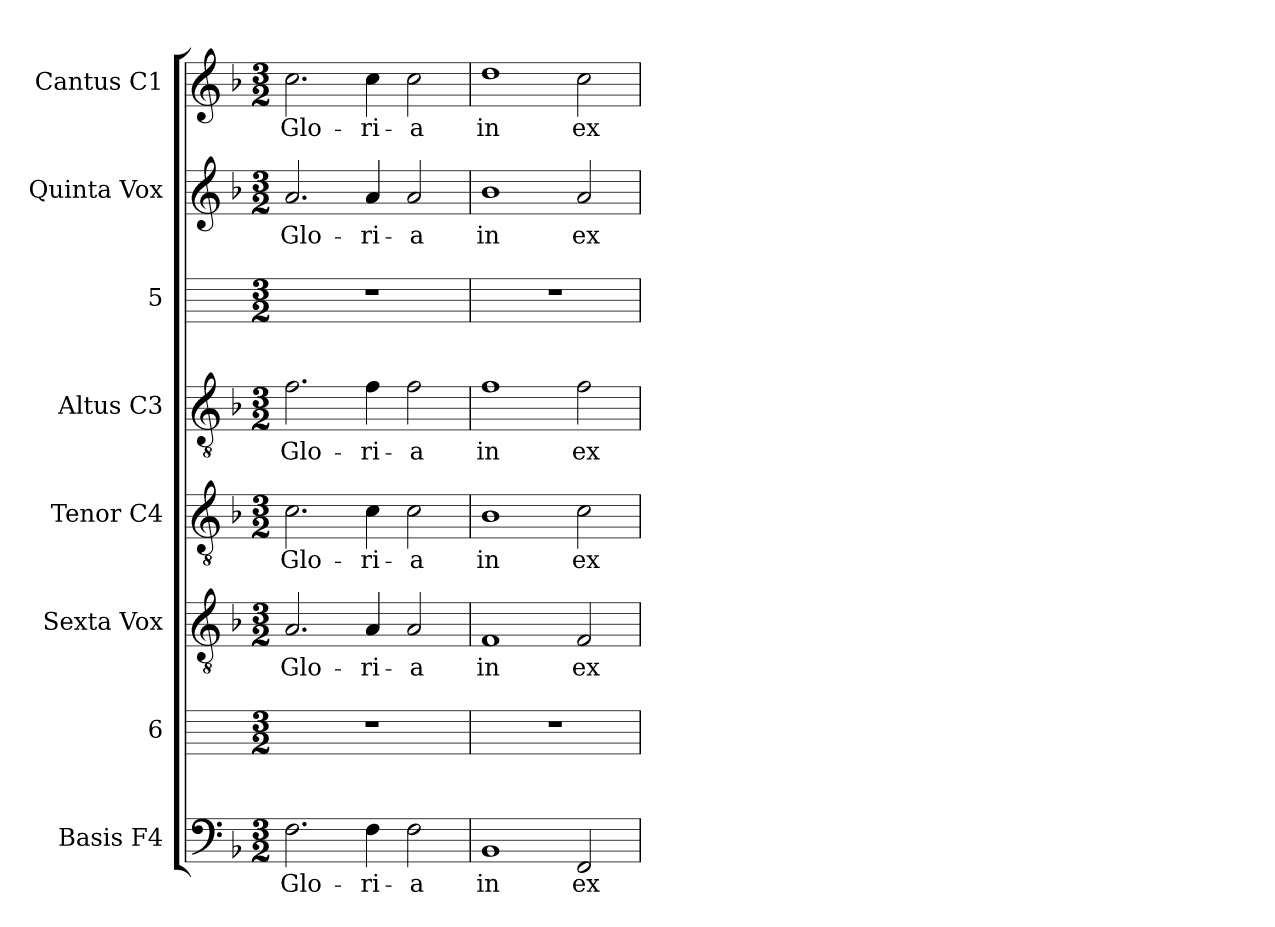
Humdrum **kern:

**kern	**text	**kern	**kern	**text	**kern	**text	**kern	**text	**kern	**kern	**text	**kern	**text
*part8	*part8	*part7	*part6	*part6	*part5	*part5	*part4	*part4	*part3	*part2	*part2	*part1	*part1
*staff8	*staff8	*staff7	*staff6	*staff6	*staff5	*staff5	*staff4	*staff4	*staff3	*staff2	*staff2	*staff1	*staff1
*I"Basis  F4	*	*I"6	*I"Sexta  Vox	*	*I"Tenor  C4	*	*I"Altus  C3	*	*I"5	*I"Quinta  Vox	*	*I"Cantus  C1	*
*I'B	*	*	*	*	*I'T	*	*I'A	*	*	*	*	*I'C	*
!!LO:PB:g=z
*stria5	*	*stria5	*stria5	*	*stria5	*	*stria5	*	*stria5	*stria5	*	*stria5	*
*clefF4	*	*	*clefGv2	*	*clefGv2	*	*clefGv2	*	*	*clefG2	*	*clefG2	*
*k[b-]	*	*k[]	*k[b-]	*	*k[b-]	*	*k[b-]	*	*k[]	*k[b-]	*	*k[b-]	*
*F:	*	*C:	*F:	*	*F:	*	*F:	*	*C:	*F:	*	*F:	*
*M3/2	*	*M3/2	*M3/2	*	*M3/2	*	*M3/2	*	*M3/2	*M3/2	*	*M3/2	*
=1	=1	=1	=1	=1	=1	=1	=1	=1	=1	=1	=1	=1	=1
!	!LO:LY:b:cj	!	!	!LO:LY:b:cj	!	!LO:LY:b:cj	!	!LO:LY:b:cj	!	!	!LO:LY:b:cj	!	!LO:LY:b:cj
2.F\	Glo-	1.r	2.A/	Glo-	2.c\	Glo-	2.f\	Glo-	1.r	2.a/	Glo-	2.cc\	Glo-
!	!LO:LY:b:cj	!	!	!LO:LY:b:cj	!	!LO:LY:b:cj	!	!LO:LY:b:cj	!	!	!LO:LY:b:cj	!	!LO:LY:b:cj
4F\	-ri-	.	4A/	-ri-	4c\	-ri-	4f\	-ri-	.	4a/	-ri-	4cc\	-ri-
!	!LO:LY:b:cj	!	!	!LO:LY:b:cj	!	!LO:LY:b:cj	!	!LO:LY:b:cj	!	!	!LO:LY:b:cj	!	!LO:LY:b:cj
2F\	-a	.	2A/	-a	2c\	-a	2f\	-a	.	2a/	-a	2cc\	-a
=2	=2	=2	=2	=2	=2	=2	=2	=2	=2	=2	=2	=2	=2
!	!LO:LY:b:cj	!	!	!LO:LY:b:cj	!	!LO:LY:b:cj	!	!LO:LY:b:cj	!	!	!LO:LY:b:cj	!	!LO:LY:b:cj
1BB-	in	1.r	1F	in	1B-	in	1f	in	1.r	1b-	in	1dd	in
!	!LO:LY:b:cj	!	!	!LO:LY:b:cj	!	!LO:LY:b:cj	!	!LO:LY:b:cj	!	!	!LO:LY:b:cj	!	!LO:LY:b:cj
2FF/	ex-	.	2F/	ex-	2c\	ex-	2f\	ex-	.	2a/	ex-	2cc\	ex-
=	=	=	=	=	=	=	=	=	=	=	=	=	=
*-	*-	*-	*-	*-	*-	*-	*-	*-	*-	*-	*-	*-	*-
